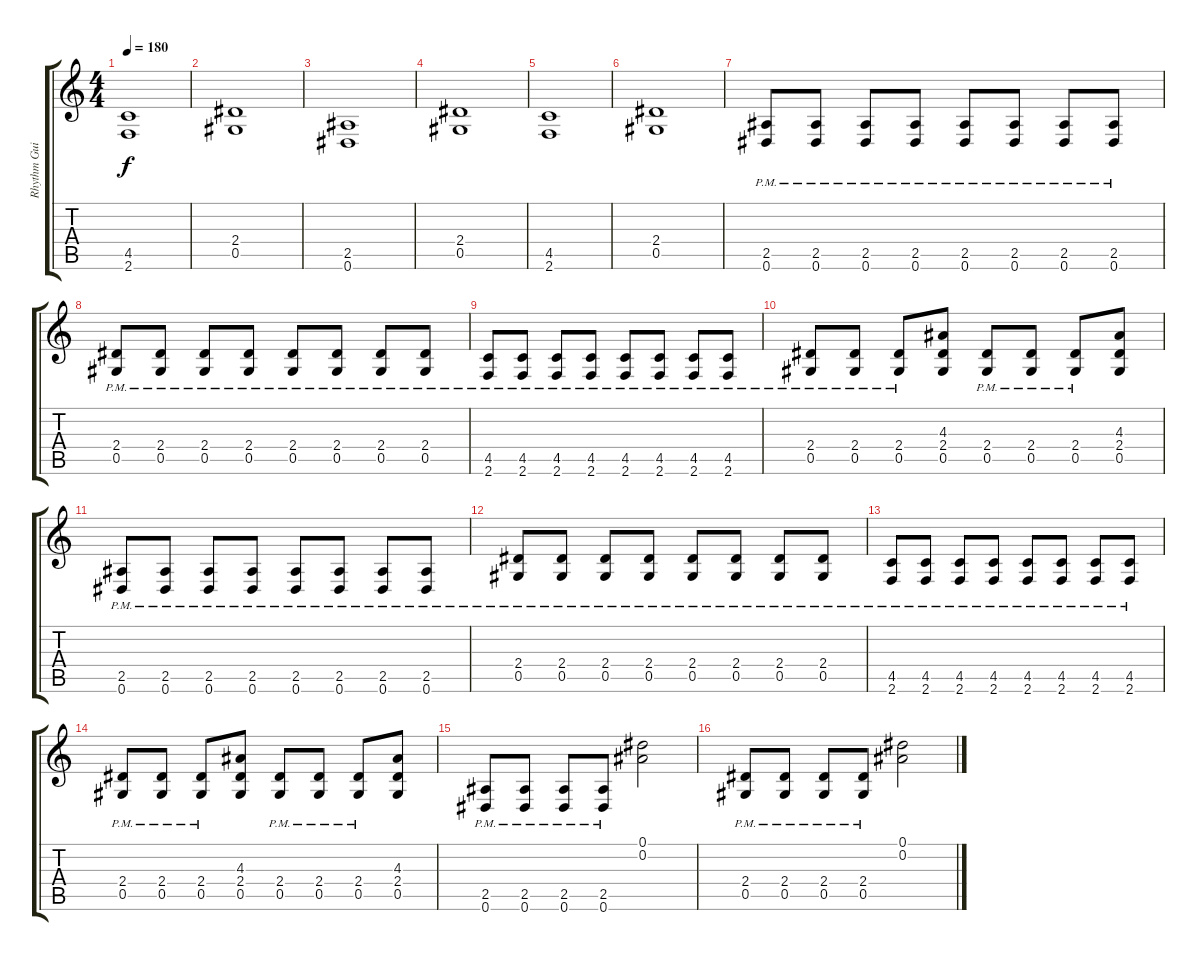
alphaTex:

\track ("Rhythm Guitar" "Rhythm Gui") {instrument overdrivenguitar}
\staff {score tabs}
\tuning (Eb4 Bb3 Gb3 Db3 Ab2 Eb2) {hide}
\ts (4 4)
\tempo 180
\clef g2
\ks c
(4.5 2.6).1{dy f} |
(2.4 0.5).1 |
(2.5 0.6).1 |
(2.4 0.5).1 |
(4.5 2.6).1 |
(2.4 0.5).1 |
(2.5{pm} 0.6{pm}).8 (2.5{pm} 0.6{pm}).8 (2.5{pm} 0.6{pm}).8 (2.5{pm} 0.6{pm}).8 (2.5{pm} 0.6{pm}).8 (2.5{pm} 0.6{pm}).8 (2.5{pm} 0.6{pm}).8 (2.5{pm} 0.6{pm}).8 |
(2.4{pm} 0.5{pm}).8 (2.4{pm} 0.5{pm}).8 (2.4{pm} 0.5{pm}).8 (2.4{pm} 0.5{pm}).8 (2.4{pm} 0.5{pm}).8 (2.4{pm} 0.5{pm}).8 (2.4{pm} 0.5{pm}).8 (2.4{pm} 0.5{pm}).8 |
(4.5{pm} 2.6{pm}).8 (4.5{pm} 2.6{pm}).8 (4.5{pm} 2.6{pm}).8 (4.5{pm} 2.6{pm}).8 (4.5{pm} 2.6{pm}).8 (4.5{pm} 2.6{pm}).8 (4.5{pm} 2.6{pm}).8 (4.5{pm} 2.6{pm}).8 |
(2.4{pm} 0.5{pm}).8 (2.4{pm} 0.5{pm}).8 (2.4{pm} 0.5{pm}).8 (4.3 2.4 0.5).8 (2.4{pm} 0.5{pm}).8 (2.4{pm} 0.5{pm}).8 (2.4{pm} 0.5{pm}).8 (4.3 2.4 0.5).8 |
(2.5{pm} 0.6{pm}).8 (2.5{pm} 0.6{pm}).8 (2.5{pm} 0.6{pm}).8 (2.5{pm} 0.6{pm}).8 (2.5{pm} 0.6{pm}).8 (2.5{pm} 0.6{pm}).8 (2.5{pm} 0.6{pm}).8 (2.5{pm} 0.6{pm}).8 |
(2.4{pm} 0.5{pm}).8 (2.4{pm} 0.5{pm}).8 (2.4{pm} 0.5{pm}).8 (2.4{pm} 0.5{pm}).8 (2.4{pm} 0.5{pm}).8 (2.4{pm} 0.5{pm}).8 (2.4{pm} 0.5{pm}).8 (2.4{pm} 0.5{pm}).8 |
(4.5{pm} 2.6{pm}).8 (4.5{pm} 2.6{pm}).8 (4.5{pm} 2.6{pm}).8 (4.5{pm} 2.6{pm}).8 (4.5{pm} 2.6{pm}).8 (4.5{pm} 2.6{pm}).8 (4.5{pm} 2.6{pm}).8 (4.5{pm} 2.6{pm}).8 |
(2.4{pm} 0.5{pm}).8 (2.4{pm} 0.5{pm}).8 (2.4{pm} 0.5{pm}).8 (4.3 2.4 0.5).8 (2.4{pm} 0.5{pm}).8 (2.4{pm} 0.5{pm}).8 (2.4{pm} 0.5{pm}).8 (4.3 2.4 0.5).8 |
(2.5{pm} 0.6{pm}).8 (2.5{pm} 0.6{pm}).8 (2.5{pm} 0.6{pm}).8 (2.5{pm} 0.6{pm}).8 (0.1 0.2).2 |
(2.4{pm} 0.5{pm}).8 (2.4{pm} 0.5{pm}).8 (2.4{pm} 0.5{pm}).8 (2.4{pm} 0.5{pm}).8 (0.1 0.2).2
